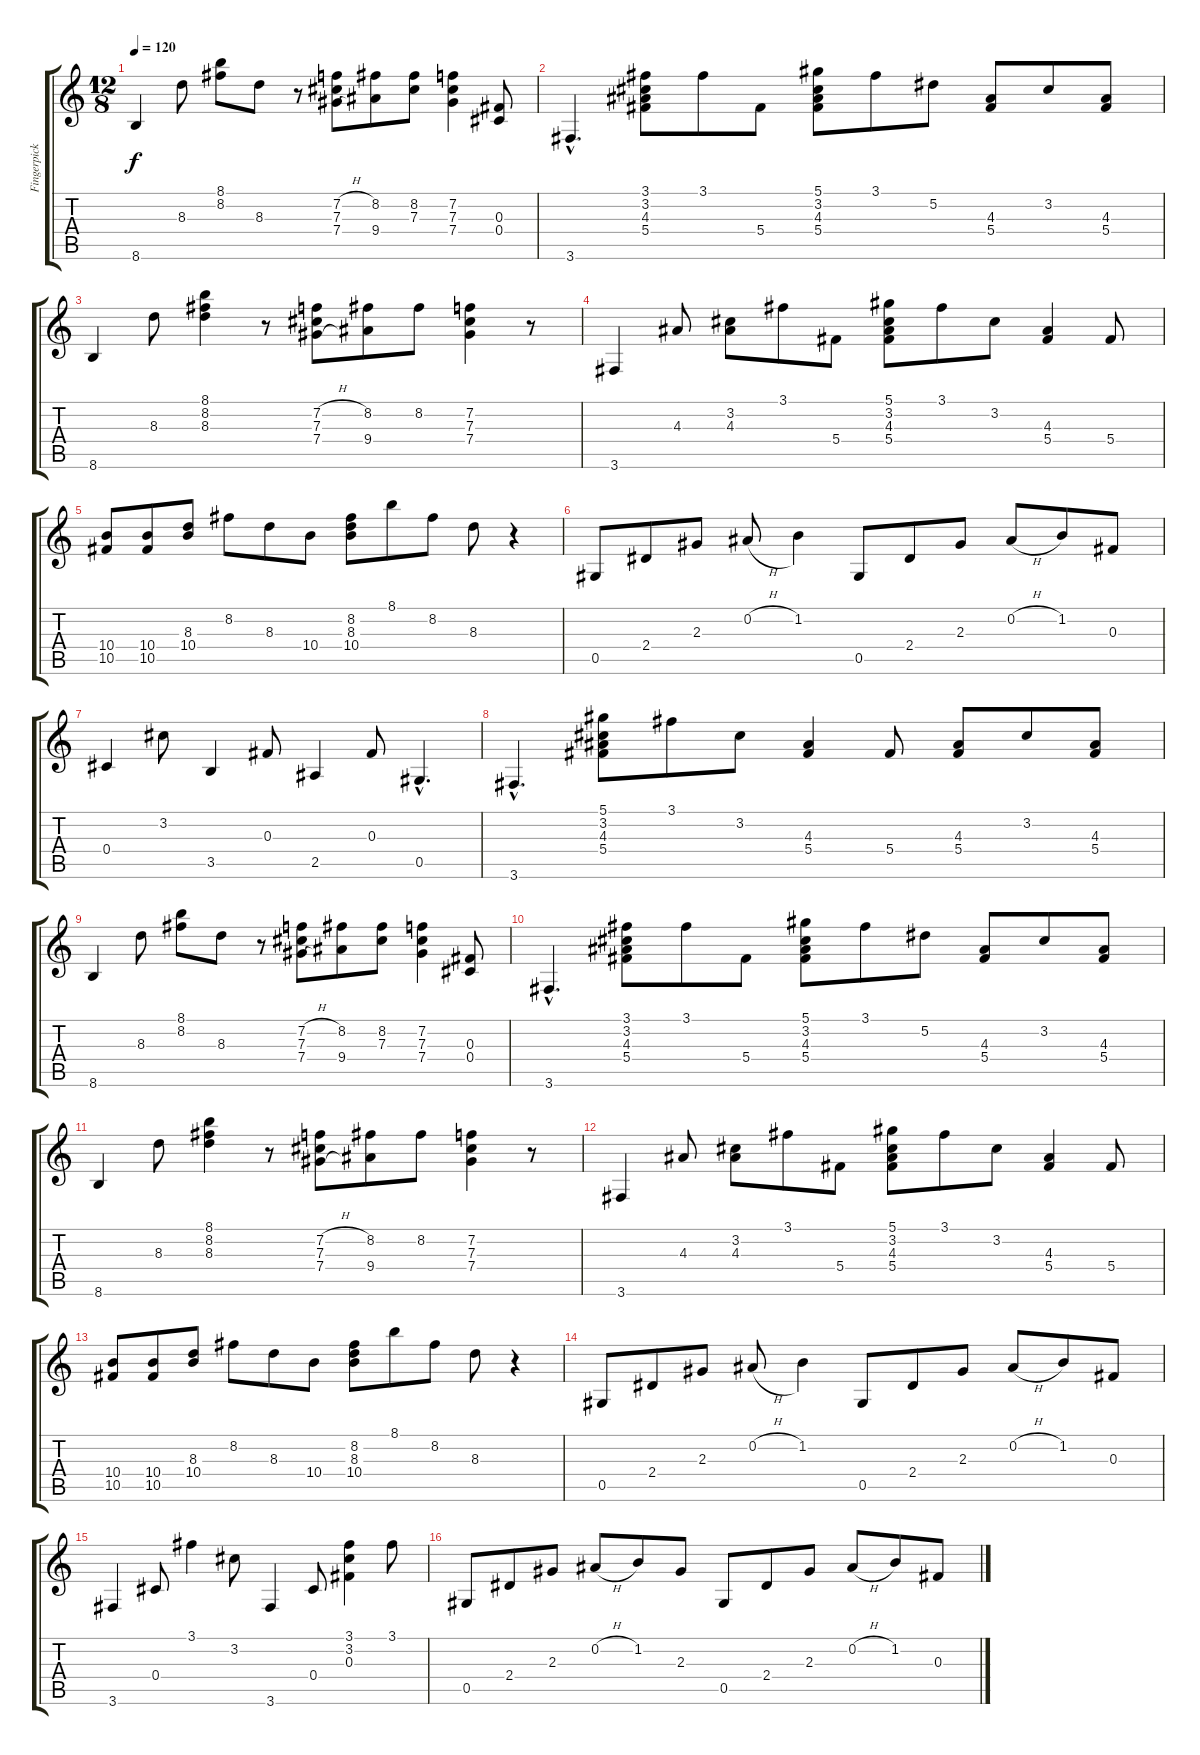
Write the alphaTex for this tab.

\track ("Fingerpicked Acoustic" "Fingerpick") {instrument acousticguitarsteel}
\staff {score tabs}
\tuning (Eb4 Bb3 Gb3 Db3 Ab2 Eb2) {hide}
\ts (12 8)
\tempo 120
\clef g2
\ks c
8.6.4{dy f} 8.3.8 (8.1 8.2).8 8.3.8 r.8 (7.2{h} 7.3 7.4{h}).8 (8.2 9.4).8 (8.2 7.3).8 (7.2 7.3 7.4).4 (0.3 0.4).8 |
3.6{hac}.4{d} (3.1 3.2 4.3 5.4).8 3.1.8 5.4.8 (5.1 3.2 4.3 5.4).8 3.1.8 5.2.8 (4.3 5.4).8 3.2.8 (4.3 5.4).8 |
8.6.4 8.3.8 (8.1 8.2 8.3).4 r.8 (7.2{h} 7.3 7.4{h}).8 (8.2 9.4).8 8.2.8 (7.2 7.3 7.4).4 r.8 |
3.6.4 4.3.8 (3.2 4.3).8 3.1.8 5.4.8 (5.1 3.2 4.3 5.4).8 3.1.8 3.2.8 (4.3 5.4).4 5.4.8 |
(10.4 10.5).8 (10.4 10.5).8 (8.3 10.4).8 8.2.8 8.3.8 10.4.8 (8.2 8.3 10.4).8 8.1.8 8.2.8 8.3.8 r.4 |
0.5.8 2.4.8 2.3.8 0.2{h}.8 1.2.4 0.5.8 2.4.8 2.3.8 0.2{h}.8 1.2.8 0.3.8 |
0.4.4 3.2.8 3.5.4 0.3.8 2.5.4 0.3.8 0.5{hac}.4{d} |
3.6{hac}.4{d} (5.1 3.2 4.3 5.4).8 3.1.8 3.2.8 (4.3 5.4).4 5.4.8 (4.3 5.4).8 3.2.8 (4.3 5.4).8 |
8.6.4 8.3.8 (8.1 8.2).8 8.3.8 r.8 (7.2{h} 7.3 7.4{h}).8 (8.2 9.4).8 (8.2 7.3).8 (7.2 7.3 7.4).4 (0.3 0.4).8 |
3.6{hac}.4{d} (3.1 3.2 4.3 5.4).8 3.1.8 5.4.8 (5.1 3.2 4.3 5.4).8 3.1.8 5.2.8 (4.3 5.4).8 3.2.8 (4.3 5.4).8 |
8.6.4 8.3.8 (8.1 8.2 8.3).4 r.8 (7.2{h} 7.3 7.4{h}).8 (8.2 9.4).8 8.2.8 (7.2 7.3 7.4).4 r.8 |
3.6.4 4.3.8 (3.2 4.3).8 3.1.8 5.4.8 (5.1 3.2 4.3 5.4).8 3.1.8 3.2.8 (4.3 5.4).4 5.4.8 |
(10.4 10.5).8 (10.4 10.5).8 (8.3 10.4).8 8.2.8 8.3.8 10.4.8 (8.2 8.3 10.4).8 8.1.8 8.2.8 8.3.8 r.4 |
0.5.8 2.4.8 2.3.8 0.2{h}.8 1.2.4 0.5.8 2.4.8 2.3.8 0.2{h}.8 1.2.8 0.3.8 |
3.6.4 0.4.8 3.1.4 3.2.8 3.6.4 0.4.8 (3.1 3.2 0.3).4 3.1.8 |
0.5.8 2.4.8 2.3.8 0.2{h}.8 1.2.8 2.3.8 0.5.8 2.4.8 2.3.8 0.2{h}.8 1.2.8 0.3.8
